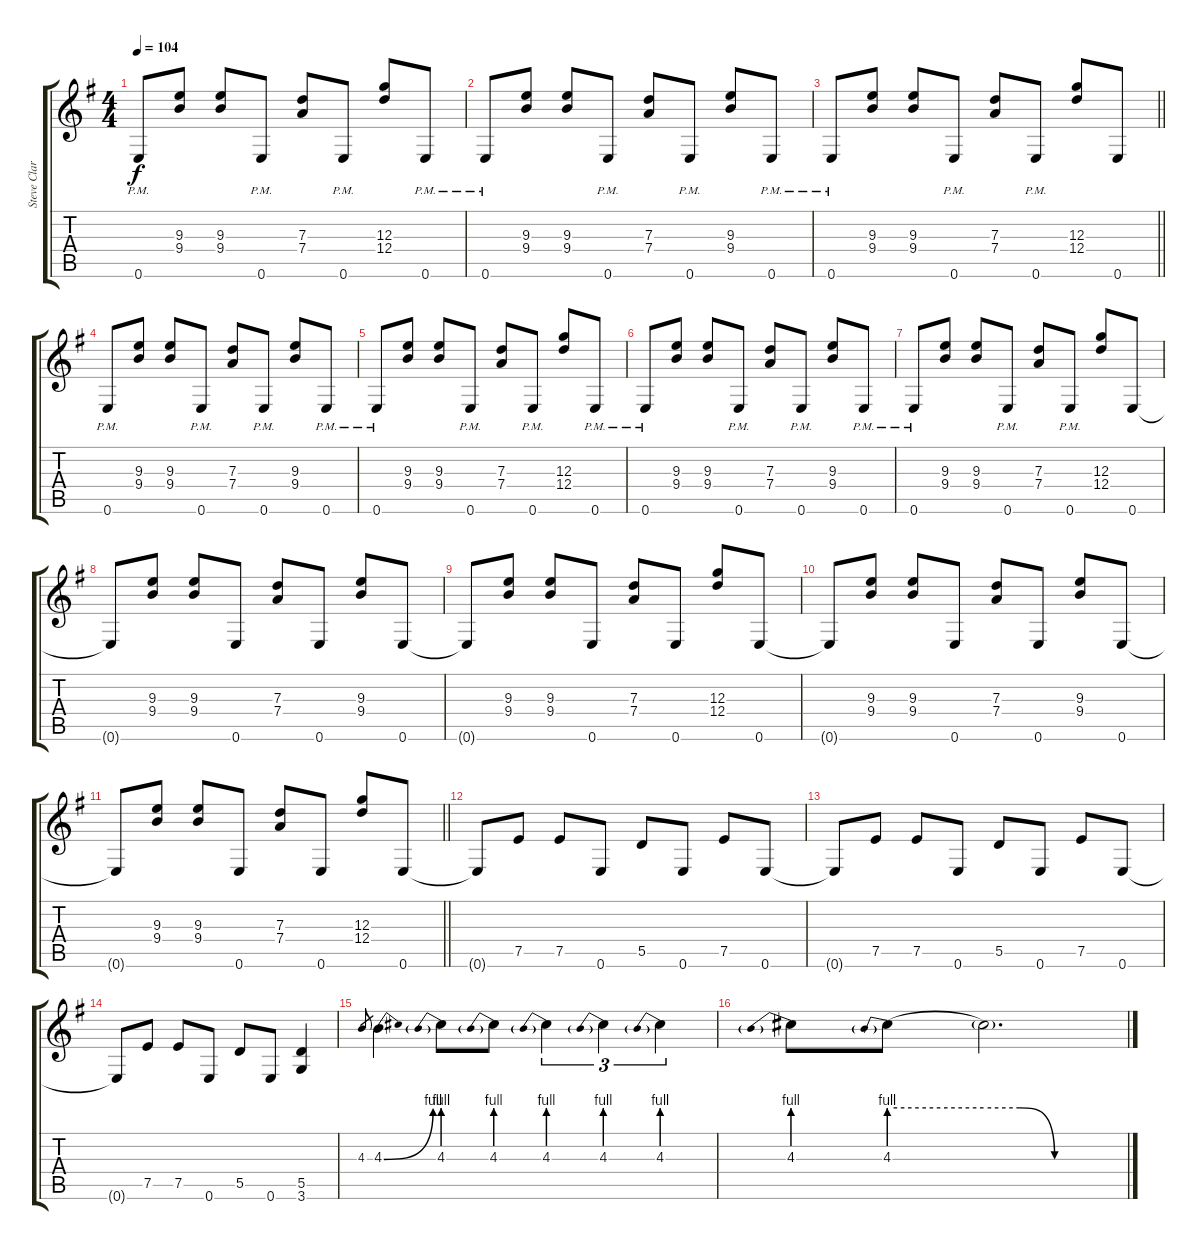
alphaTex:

\track ("Steve Clark" "Steve Clar") {instrument electricguitarclean}
\staff {score tabs}
\tuning (E4 B3 G3 D3 A2 E2) {hide}
\ts (4 4)
\tempo 104
\clef g2
\ks eminor
0.6{pm}.8{dy f} (9.3 9.4).8 (9.3 9.4).8 0.6{pm}.8 (7.3 7.4).8 0.6{pm}.8 (12.3 12.4).8 0.6{pm}.8 |
0.6{pm}.8 (9.3 9.4).8 (9.3 9.4).8 0.6{pm}.8 (7.3 7.4).8 0.6{pm}.8 (9.3 9.4).8 0.6{pm}.8 |
\barLineRight lightlight
0.6{pm}.8 (9.3 9.4).8 (9.3 9.4).8 0.6{pm}.8 (7.3 7.4).8 0.6{pm}.8 (12.3 12.4).8 0.6.8 |
0.6{pm}.8 (9.3 9.4).8 (9.3 9.4).8 0.6{pm}.8 (7.3 7.4).8 0.6{pm}.8 (9.3 9.4).8 0.6{pm}.8 |
0.6{pm}.8 (9.3 9.4).8 (9.3 9.4).8 0.6{pm}.8 (7.3 7.4).8 0.6{pm}.8 (12.3 12.4).8 0.6{pm}.8 |
0.6{pm}.8 (9.3 9.4).8 (9.3 9.4).8 0.6{pm}.8 (7.3 7.4).8 0.6{pm}.8 (9.3 9.4).8 0.6{pm}.8 |
0.6{pm}.8 (9.3 9.4).8 (9.3 9.4).8 0.6{pm}.8 (7.3 7.4).8 0.6{pm}.8 (12.3 12.4).8 0.6.8 |
0.6{t}.8 (9.3 9.4).8 (9.3 9.4).8 0.6.8 (7.3 7.4).8 0.6.8 (9.3 9.4).8 0.6.8 |
0.6{t}.8 (9.3 9.4).8 (9.3 9.4).8 0.6.8 (7.3 7.4).8 0.6.8 (12.3 12.4).8 0.6.8 |
0.6{t}.8 (9.3 9.4).8 (9.3 9.4).8 0.6.8 (7.3 7.4).8 0.6.8 (9.3 9.4).8 0.6.8 |
\barLineRight lightlight
0.6{t}.8 (9.3 9.4).8 (9.3 9.4).8 0.6.8 (7.3 7.4).8 0.6.8 (12.3 12.4).8 0.6.8 |
0.6{t}.8 7.5.8 7.5.8 0.6.8 5.5.8 0.6.8 7.5.8 0.6.8 |
0.6{t}.8 7.5.8 7.5.8 0.6.8 5.5.8 0.6.8 7.5.8 0.6.8 |
0.6{t}.8 7.5.8 7.5.8 0.6.8 5.5.8 0.6.8 (5.5 3.6).4 |
4.3.8{gr} 4.3{be (bend 0 0 60 4)}.4 4.3{be (prebend 0 4 60 4)}.8 4.3{be (prebend 0 4 60 4)}.8 4.3{be (prebend 0 4 60 4)}.4{tu (3 2)} 4.3{be (prebend 0 4 60 4)}.4{tu (3 2)} 4.3{be (prebend 0 4 60 4)}.4{tu (3 2)} |
4.3{be (prebend 0 4 60 4)}.8 4.3{be (prebend 0 4 60 4)}.8 4.3{be (custom 0 4 15 4 30 0 60 0) t}.2{d}
